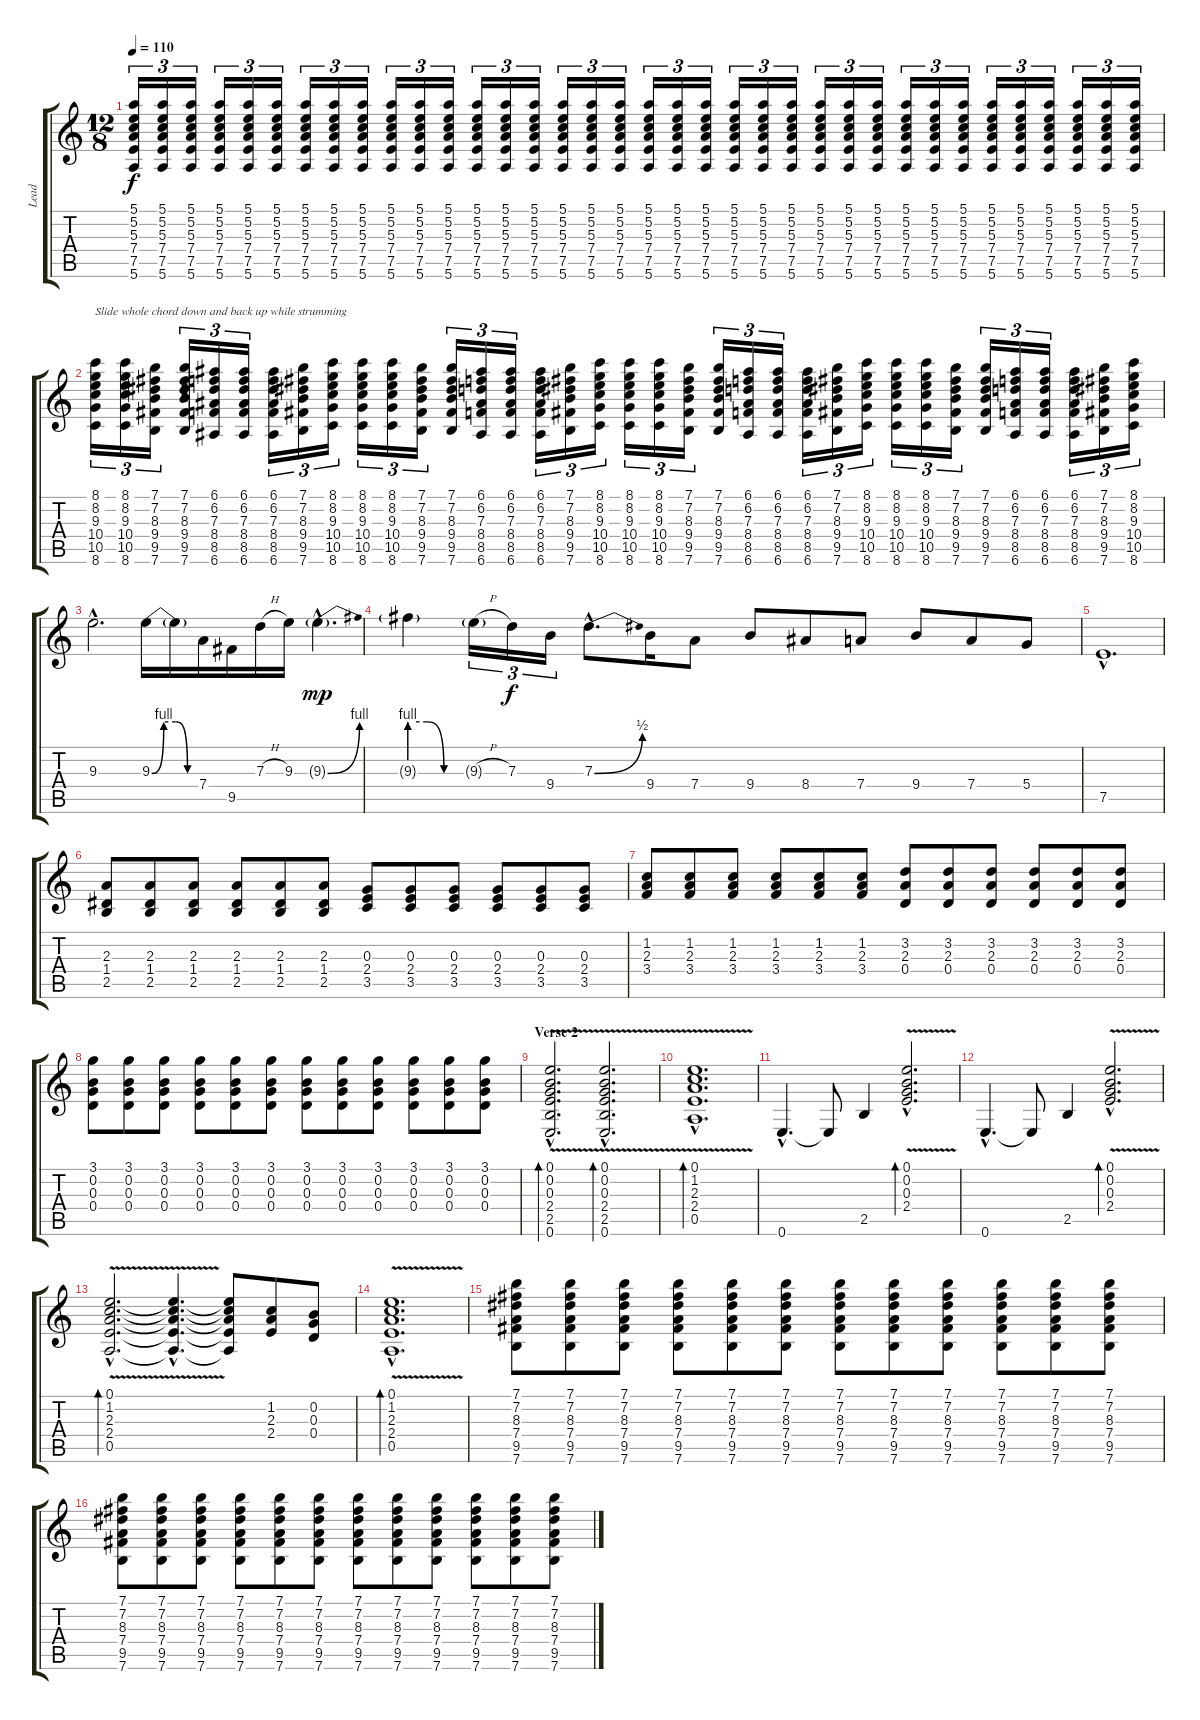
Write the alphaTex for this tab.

\track ("Lead" "Lead") {instrument acousticguitarnylon}
\staff {score tabs}
\tuning (E4 B3 G3 D3 A2 E2) {hide}
\ts (12 8)
\tempo 110
\clef g2
\ks c
(5.1 5.2 5.3 7.4 7.5 5.6).16{tu (3 2) dy f} (5.1 5.2 5.3 7.4 7.5 5.6).16{tu (3 2)} (5.1 5.2 5.3 7.4 7.5 5.6).16{tu (3 2)} (5.1 5.2 5.3 7.4 7.5 5.6).16{tu (3 2)} (5.1 5.2 5.3 7.4 7.5 5.6).16{tu (3 2)} (5.1 5.2 5.3 7.4 7.5 5.6).16{tu (3 2)} (5.1 5.2 5.3 7.4 7.5 5.6).16{tu (3 2)} (5.1 5.2 5.3 7.4 7.5 5.6).16{tu (3 2)} (5.1 5.2 5.3 7.4 7.5 5.6).16{tu (3 2)} (5.1 5.2 5.3 7.4 7.5 5.6).16{tu (3 2)} (5.1 5.2 5.3 7.4 7.5 5.6).16{tu (3 2)} (5.1 5.2 5.3 7.4 7.5 5.6).16{tu (3 2)} (5.1 5.2 5.3 7.4 7.5 5.6).16{tu (3 2)} (5.1 5.2 5.3 7.4 7.5 5.6).16{tu (3 2)} (5.1 5.2 5.3 7.4 7.5 5.6).16{tu (3 2)} (5.1 5.2 5.3 7.4 7.5 5.6).16{tu (3 2)} (5.1 5.2 5.3 7.4 7.5 5.6).16{tu (3 2)} (5.1 5.2 5.3 7.4 7.5 5.6).16{tu (3 2)} (5.1 5.2 5.3 7.4 7.5 5.6).16{tu (3 2)} (5.1 5.2 5.3 7.4 7.5 5.6).16{tu (3 2)} (5.1 5.2 5.3 7.4 7.5 5.6).16{tu (3 2)} (5.1 5.2 5.3 7.4 7.5 5.6).16{tu (3 2)} (5.1 5.2 5.3 7.4 7.5 5.6).16{tu (3 2)} (5.1 5.2 5.3 7.4 7.5 5.6).16{tu (3 2)} (5.1 5.2 5.3 7.4 7.5 5.6).16{tu (3 2)} (5.1 5.2 5.3 7.4 7.5 5.6).16{tu (3 2)} (5.1 5.2 5.3 7.4 7.5 5.6).16{tu (3 2)} (5.1 5.2 5.3 7.4 7.5 5.6).16{tu (3 2)} (5.1 5.2 5.3 7.4 7.5 5.6).16{tu (3 2)} (5.1 5.2 5.3 7.4 7.5 5.6).16{tu (3 2)} (5.1 5.2 5.3 7.4 7.5 5.6).16{tu (3 2)} (5.1 5.2 5.3 7.4 7.5 5.6).16{tu (3 2)} (5.1 5.2 5.3 7.4 7.5 5.6).16{tu (3 2)} (5.1 5.2 5.3 7.4 7.5 5.6).16{tu (3 2)} (5.1 5.2 5.3 7.4 7.5 5.6).16{tu (3 2)} (5.1 5.2 5.3 7.4 7.5 5.6).16{tu (3 2)} |
(8.1 8.2 9.3 10.4 10.5 8.6).16{tu (3 2) txt "Slide whole chord down and back up while strumming"} (8.1 8.2 9.3 10.4 10.5 8.6).16{tu (3 2)} (7.1 7.2 8.3 9.4 9.5 7.6).16{tu (3 2)} (7.1 7.2 8.3 9.4 9.5 7.6).16{tu (3 2)} (6.1 6.2 7.3 8.4 8.5 6.6).16{tu (3 2)} (6.1 6.2 7.3 8.4 8.5 6.6).16{tu (3 2)} (6.1 6.2 7.3 8.4 8.5 6.6).16{tu (3 2)} (7.1 7.2 8.3 9.4 9.5 7.6).16{tu (3 2)} (8.1 8.2 9.3 10.4 10.5 8.6).16{tu (3 2)} (8.1 8.2 9.3 10.4 10.5 8.6).16{tu (3 2)} (8.1 8.2 9.3 10.4 10.5 8.6).16{tu (3 2)} (7.1 7.2 8.3 9.4 9.5 7.6).16{tu (3 2)} (7.1 7.2 8.3 9.4 9.5 7.6).16{tu (3 2)} (6.1 6.2 7.3 8.4 8.5 6.6).16{tu (3 2)} (6.1 6.2 7.3 8.4 8.5 6.6).16{tu (3 2)} (6.1 6.2 7.3 8.4 8.5 6.6).16{tu (3 2)} (7.1 7.2 8.3 9.4 9.5 7.6).16{tu (3 2)} (8.1 8.2 9.3 10.4 10.5 8.6).16{tu (3 2)} (8.1 8.2 9.3 10.4 10.5 8.6).16{tu (3 2)} (8.1 8.2 9.3 10.4 10.5 8.6).16{tu (3 2)} (7.1 7.2 8.3 9.4 9.5 7.6).16{tu (3 2)} (7.1 7.2 8.3 9.4 9.5 7.6).16{tu (3 2)} (6.1 6.2 7.3 8.4 8.5 6.6).16{tu (3 2)} (6.1 6.2 7.3 8.4 8.5 6.6).16{tu (3 2)} (6.1 6.2 7.3 8.4 8.5 6.6).16{tu (3 2)} (7.1 7.2 8.3 9.4 9.5 7.6).16{tu (3 2)} (8.1 8.2 9.3 10.4 10.5 8.6).16{tu (3 2)} (8.1 8.2 9.3 10.4 10.5 8.6).16{tu (3 2)} (8.1 8.2 9.3 10.4 10.5 8.6).16{tu (3 2)} (7.1 7.2 8.3 9.4 9.5 7.6).16{tu (3 2)} (7.1 7.2 8.3 9.4 9.5 7.6).16{tu (3 2)} (6.1 6.2 7.3 8.4 8.5 6.6).16{tu (3 2)} (6.1 6.2 7.3 8.4 8.5 6.6).16{tu (3 2)} (6.1 6.2 7.3 8.4 8.5 6.6).16{tu (3 2)} (7.1 7.2 8.3 9.4 9.5 7.6).16{tu (3 2)} (8.1 8.2 9.3 10.4 10.5 8.6).16{tu (3 2)} |
9.3{hac}.2{d} 9.3{be (custom 0 0 15 4 30 4 45 0 60 0)}.16 9.3{t}.16 7.4.16 9.5.16 7.3{h}.16 9.3.16 9.3{be (bend 0 0 60 4) g hac}.4{d dy mp} |
9.3{be (custom 0 4 20 4 40 0 60 0) g}.4 9.3{h g}.16{tu (3 2)} 7.3.16{tu (3 2) dy f} 9.4.16{tu (3 2)} 7.3{be (bend 0 0 60 2) hac}.8{d} 9.4.16 7.4.8 9.4.8 8.4.8 7.4.8 9.4.8 7.4.8 5.4.8 |
7.5{hac}.1{d} |
(2.3 1.4 2.5).8 (2.3 1.4 2.5).8 (2.3 1.4 2.5).8 (2.3 1.4 2.5).8 (2.3 1.4 2.5).8 (2.3 1.4 2.5).8 (0.3 2.4 3.5).8 (0.3 2.4 3.5).8 (0.3 2.4 3.5).8 (0.3 2.4 3.5).8 (0.3 2.4 3.5).8 (0.3 2.4 3.5).8 |
(1.2 2.3 3.4).8 (1.2 2.3 3.4).8 (1.2 2.3 3.4).8 (1.2 2.3 3.4).8 (1.2 2.3 3.4).8 (1.2 2.3 3.4).8 (3.2 2.3 0.4).8 (3.2 2.3 0.4).8 (3.2 2.3 0.4).8 (3.2 2.3 0.4).8 (3.2 2.3 0.4).8 (3.2 2.3 0.4).8 |
(3.1 0.2 0.3 0.4).8 (3.1 0.2 0.3 0.4).8 (3.1 0.2 0.3 0.4).8 (3.1 0.2 0.3 0.4).8 (3.1 0.2 0.3 0.4).8 (3.1 0.2 0.3 0.4).8 (3.1 0.2 0.3 0.4).8 (3.1 0.2 0.3 0.4).8 (3.1 0.2 0.3 0.4).8 (3.1 0.2 0.3 0.4).8 (3.1 0.2 0.3 0.4).8 (3.1 0.2 0.3 0.4).8 |
\section ("" "Verse 2")
(0.1{v hac} 0.2{hac} 0.3{hac} 2.4{hac} 2.5{hac} 0.6{hac}).2{d bd 120} (0.1{hac} 0.2{hac} 0.3{hac} 2.4{hac} 2.5{hac} 0.6{v hac}).2{d bd 120} |
(0.1{v hac} 1.2{hac} 2.3{hac} 2.4{hac} 0.5{hac}).1{d bd 120} |
0.6{hac}.4{d} 0.6{t}.8 2.5.4 (0.1{v hac} 0.2{hac} 0.3{hac} 2.4{hac}).2{d bd 120} |
0.6{hac}.4{d} 0.6{t}.8 2.5.4 (0.1{v hac} 0.2{hac} 0.3{hac} 2.4{hac}).2{d bd 120} |
(0.1{hac} 1.2{hac} 2.3{hac} 2.4{hac} 0.5{v hac}).2{d bd 120} (0.1{hac t} 1.2{hac t} 2.3{hac t} 2.4{hac t} 0.5{hac t}).4{d} (0.1{t} 1.2{t} 2.3{t} 2.4{t} 0.5{t}).8 (1.2 2.3 2.4).8 (0.2 0.3 0.4).8 |
(0.1{v hac} 1.2{hac} 2.3{hac} 2.4{hac} 0.5{hac}).1{d bd 120} |
(7.1 7.2 8.3 7.4 9.5 7.6).8 (7.1 7.2 8.3 7.4 9.5 7.6).8 (7.1 7.2 8.3 7.4 9.5 7.6).8 (7.1 7.2 8.3 7.4 9.5 7.6).8 (7.1 7.2 8.3 7.4 9.5 7.6).8 (7.1 7.2 8.3 7.4 9.5 7.6).8 (7.1 7.2 8.3 7.4 9.5 7.6).8 (7.1 7.2 8.3 7.4 9.5 7.6).8 (7.1 7.2 8.3 7.4 9.5 7.6).8 (7.1 7.2 8.3 7.4 9.5 7.6).8 (7.1 7.2 8.3 7.4 9.5 7.6).8 (7.1 7.2 8.3 7.4 9.5 7.6).8 |
(7.1 7.2 8.3 7.4 9.5 7.6).8 (7.1 7.2 8.3 7.4 9.5 7.6).8 (7.1 7.2 8.3 7.4 9.5 7.6).8 (7.1 7.2 8.3 7.4 9.5 7.6).8 (7.1 7.2 8.3 7.4 9.5 7.6).8 (7.1 7.2 8.3 7.4 9.5 7.6).8 (7.1 7.2 8.3 7.4 9.5 7.6).8 (7.1 7.2 8.3 7.4 9.5 7.6).8 (7.1 7.2 8.3 7.4 9.5 7.6).8 (7.1 7.2 8.3 7.4 9.5 7.6).8 (7.1 7.2 8.3 7.4 9.5 7.6).8 (7.1 7.2 8.3 7.4 9.5 7.6).8
